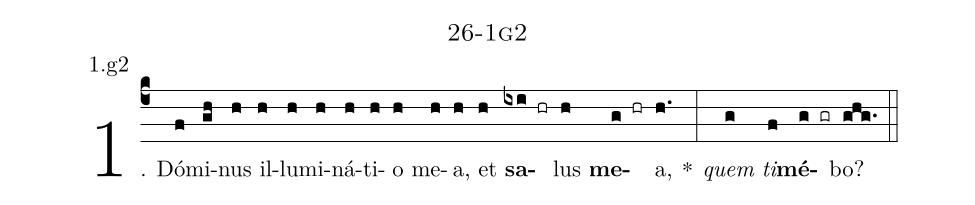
name: 26-1g2;
annotation: 1.g2;
%%
(c4)1. Dó(f)mi(gh)nus(h) il(h)lu(h)mi(h)ná(h)ti(h)o(h) me(h)a,(h) et(h) <b>sa</b>(ixi hr)lus(h) <b>me</b>(g hr)a,(h.) *(:) <i>quem</i>(g) <i>ti</i>(f)<b>mé</b>(g gr)bo?(ghg.) (::)
